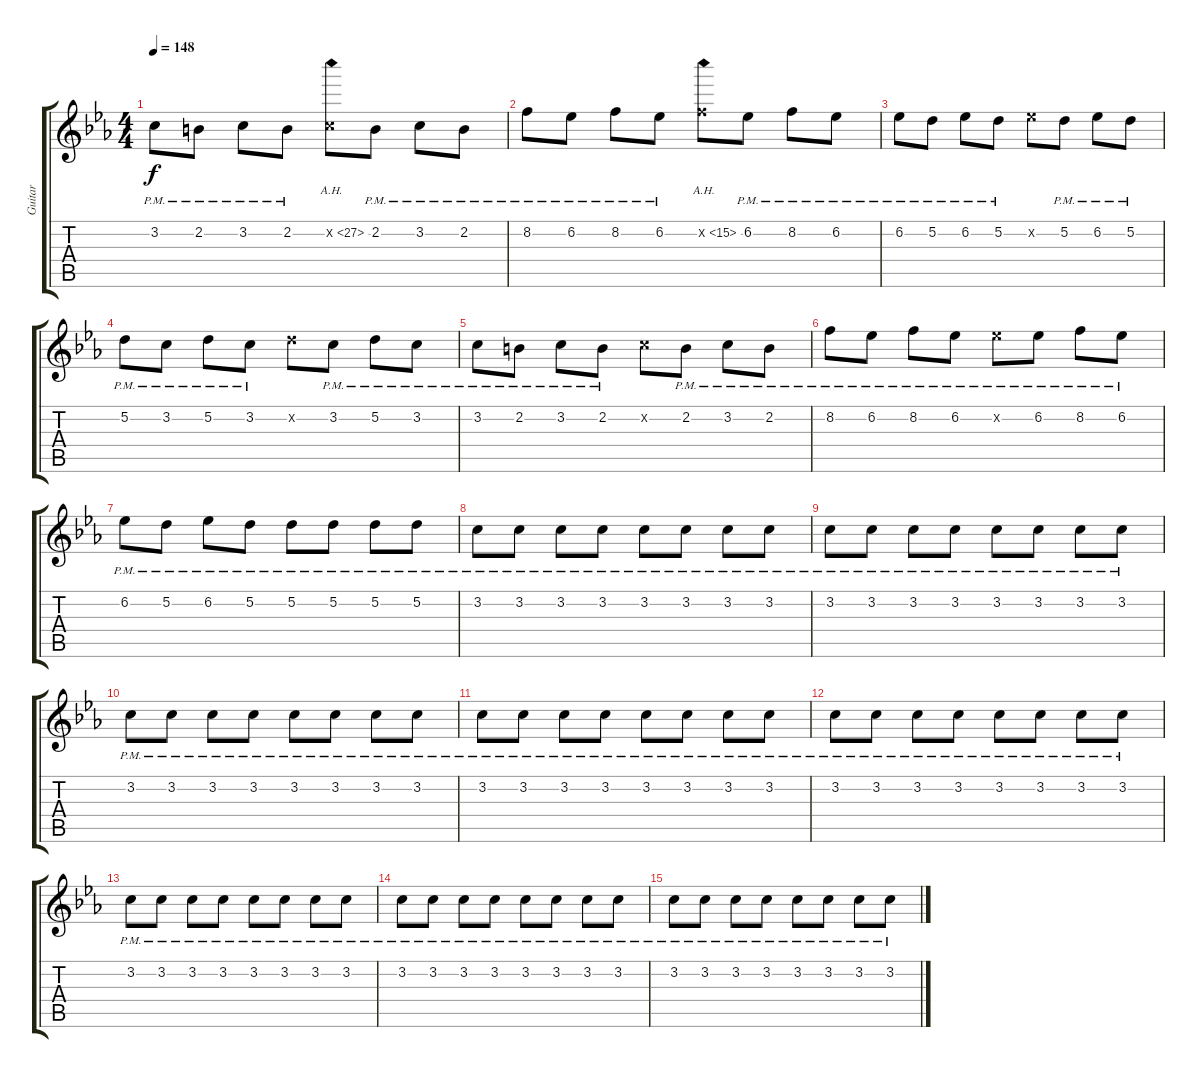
\track ("Guitar" "Guitar") {instrument distortionguitar}
\staff {score tabs}
\tuning (D4 A3 F3 C3 G2 C2) {hide}
\ts (4 4)
\tempo 148
\clef g2
\ks cminor
3.2{pm}.8{dy f} 2.2{pm}.8 3.2{pm}.8 2.2{pm}.8 3.2{ah 24 x}.8 2.2{pm}.8 3.2{pm}.8 2.2{pm}.8 |
8.2{pm}.8 6.2{pm}.8 8.2{pm}.8 6.2{pm}.8 8.2{ah 7 x}.8 6.2{pm}.8 8.2{pm}.8 6.2{pm}.8 |
6.2{pm}.8 5.2{pm}.8 6.2{pm}.8 5.2{pm}.8 6.2{x}.8 5.2{pm}.8 6.2{pm}.8 5.2{pm}.8 |
5.2{pm}.8 3.2{pm}.8 5.2{pm}.8 3.2{pm}.8 5.2{x}.8 3.2{pm}.8 5.2{pm}.8 3.2{pm}.8 |
3.2{pm}.8 2.2{pm}.8 3.2{pm}.8 2.2{pm}.8 3.2{x}.8 2.2{pm}.8 3.2{pm}.8 2.2{pm}.8 |
8.2{pm}.8 6.2{pm}.8 8.2{pm}.8 6.2{pm}.8 6.2{pm x}.8 6.2{pm}.8 8.2{pm}.8 6.2{pm}.8 |
6.2{pm}.8 5.2{pm}.8 6.2{pm}.8 5.2{pm}.8 5.2{pm}.8 5.2{pm}.8 5.2{pm}.8 5.2{pm}.8 |
3.2{pm}.8 3.2{pm}.8 3.2{pm}.8 3.2{pm}.8 3.2{pm}.8 3.2{pm}.8 3.2{pm}.8 3.2{pm}.8 |
3.2{pm}.8 3.2{pm}.8 3.2{pm}.8 3.2{pm}.8 3.2{pm}.8 3.2{pm}.8 3.2{pm}.8 3.2{pm}.8 |
3.2{pm}.8 3.2{pm}.8 3.2{pm}.8 3.2{pm}.8 3.2{pm}.8 3.2{pm}.8 3.2{pm}.8 3.2{pm}.8 |
3.2{pm}.8 3.2{pm}.8 3.2{pm}.8 3.2{pm}.8 3.2{pm}.8 3.2{pm}.8 3.2{pm}.8 3.2{pm}.8 |
3.2{pm}.8 3.2{pm}.8 3.2{pm}.8 3.2{pm}.8 3.2{pm}.8 3.2{pm}.8 3.2{pm}.8 3.2{pm}.8 |
3.2{pm}.8 3.2{pm}.8 3.2{pm}.8 3.2{pm}.8 3.2{pm}.8 3.2{pm}.8 3.2{pm}.8 3.2{pm}.8 |
3.2{pm}.8 3.2{pm}.8 3.2{pm}.8 3.2{pm}.8 3.2{pm}.8 3.2{pm}.8 3.2{pm}.8 3.2{pm}.8 |
3.2{pm}.8 3.2{pm}.8 3.2{pm}.8 3.2{pm}.8 3.2{pm}.8 3.2{pm}.8 3.2{pm}.8 3.2{pm}.8
